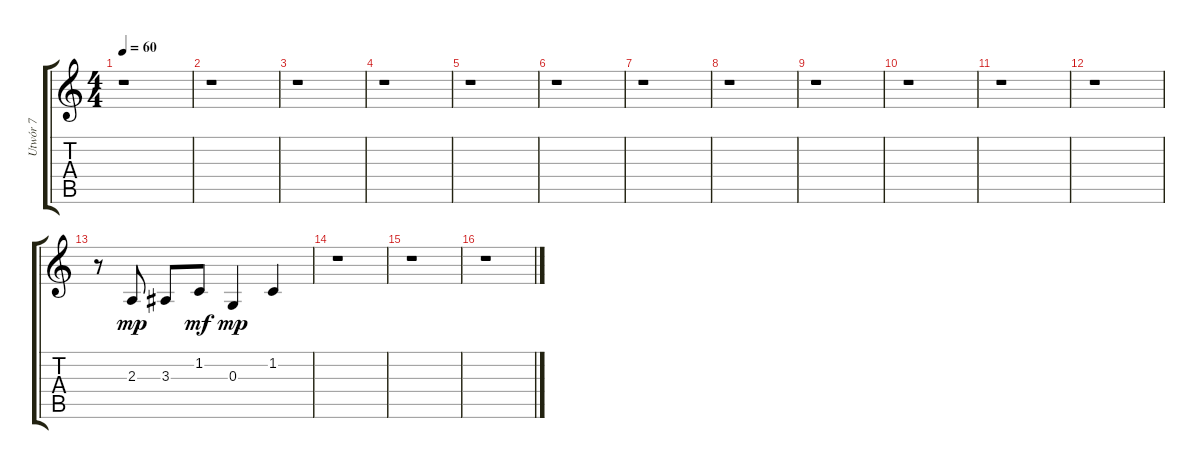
\track ("Utwór 7" "Utwór 7") {instrument pad4choir}
\staff {score tabs}
\tuning (E4 B3 G3 D3 A2 E2) {hide}
\ts (4 4)
\tempo 60
\clef g2
\ks c
r.1{dy mp} |
r.1 |
r.1 |
r.1 |
r.1 |
r.1 |
r.1 |
r.1 |
r.1 |
r.1 |
r.1 |
r.1 |
r.8 2.3.8 3.3.8 1.2.8{dy mf} 0.3.4{dy mp} 1.2.4 |
r.1 |
r.1 |
r.1
